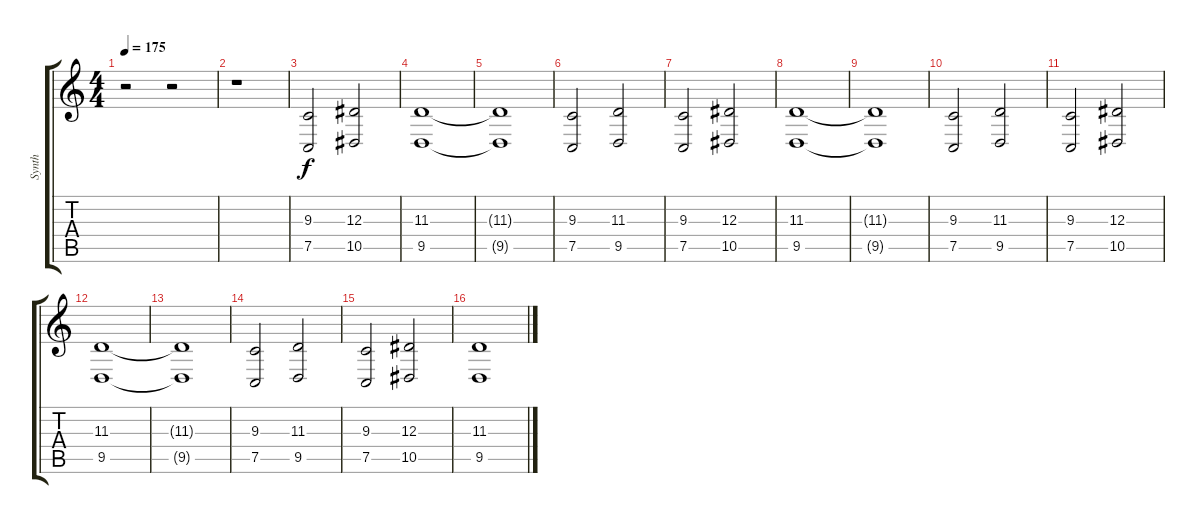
\track ("Synth" "Synth") {instrument choiraahs}
\staff {score tabs}
\tuning (C4 G3 Eb3 Bb2 F2 C2) {hide}
\ts (4 4)
\tempo 175
\clef g2
\ks c
r.2{dy f instrument choiraahs} r.2 |
r.1 |
(9.3 7.5).2 (12.3 10.5).2 |
(11.3 9.5).1 |
(11.3{t} 9.5{t}).1 |
(9.3 7.5).2 (11.3 9.5).2 |
(9.3 7.5).2 (12.3 10.5).2 |
(11.3 9.5).1 |
(11.3{t} 9.5{t}).1 |
(9.3 7.5).2 (11.3 9.5).2 |
(9.3 7.5).2 (12.3 10.5).2 |
(11.3 9.5).1 |
(11.3{t} 9.5{t}).1 |
(9.3 7.5).2 (11.3 9.5).2 |
(9.3 7.5).2 (12.3 10.5).2 |
(11.3 9.5).1
